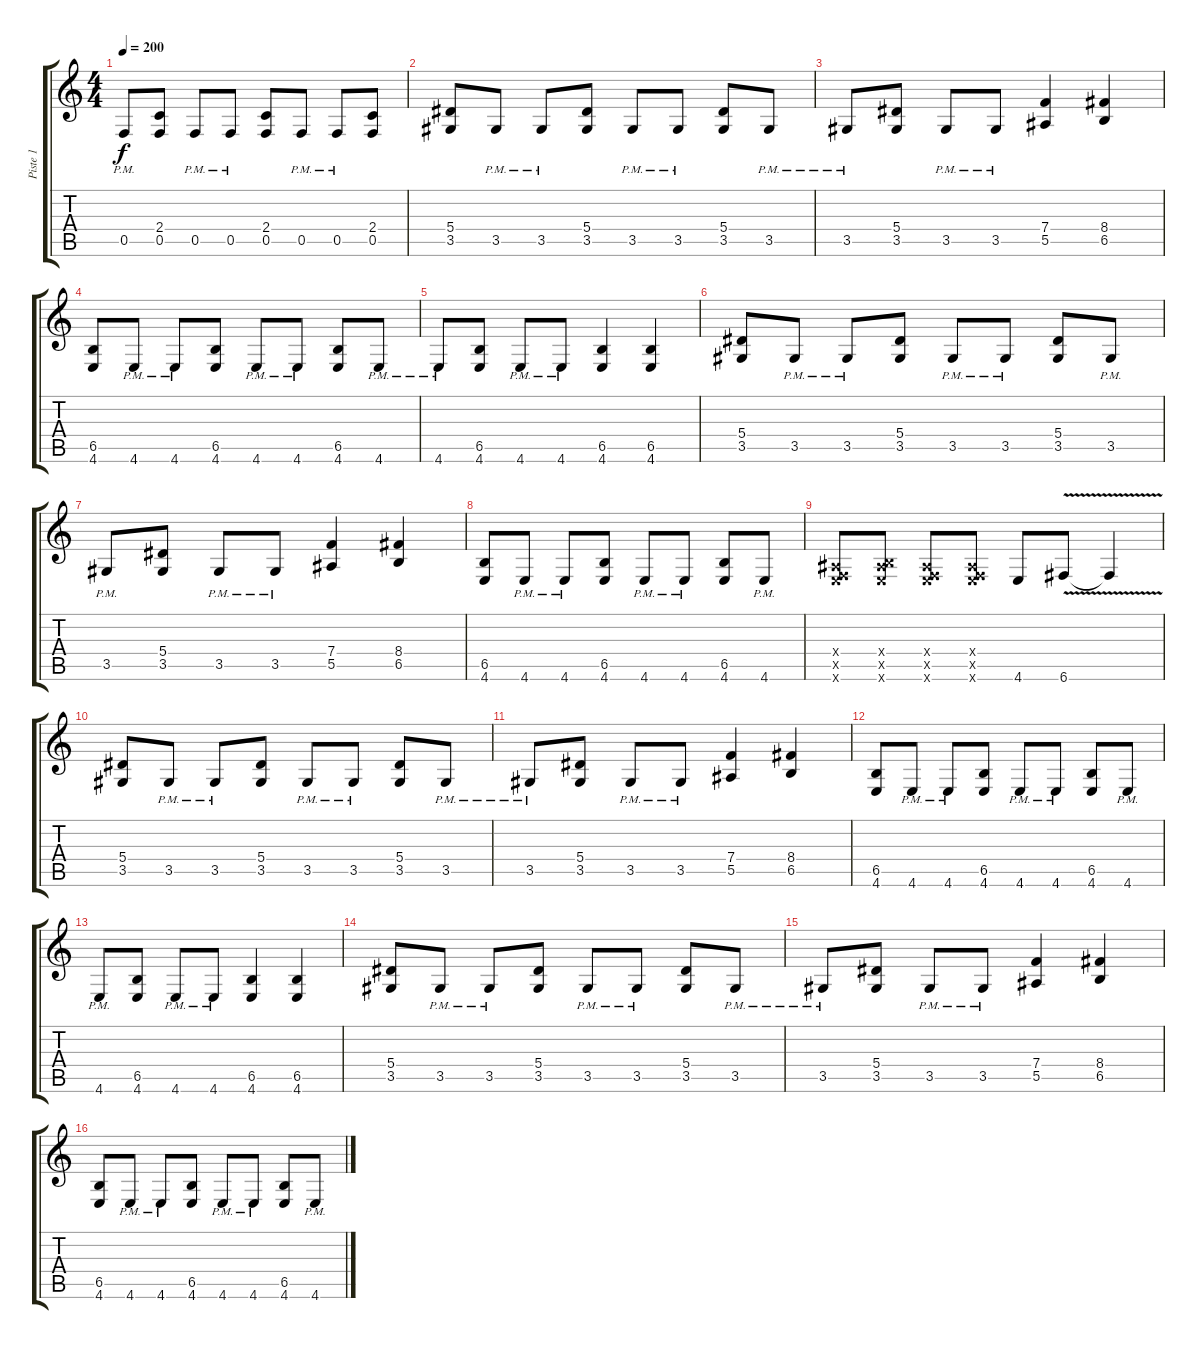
\track ("Piste 1" "Piste 1") {instrument distortionguitar}
\staff {score tabs}
\tuning (C4 G3 Eb3 Bb2 F2 C2) {hide}
\ts (4 4)
\tempo 200
\clef g2
\ks c
0.5{pm}.8{dy f} (2.4 0.5).8 0.5{pm}.8 0.5{pm}.8 (2.4 0.5).8 0.5{pm}.8 0.5{pm}.8 (2.4 0.5).8 |
(5.4 3.5).8 3.5{pm}.8 3.5{pm}.8 (5.4 3.5).8 3.5{pm}.8 3.5{pm}.8 (5.4 3.5).8 3.5{pm}.8 |
3.5{pm}.8 (5.4 3.5).8 3.5{pm}.8 3.5{pm}.8 (7.4 5.5).4 (8.4 6.5).4 |
(6.5 4.6).8 4.6{pm}.8 4.6{pm}.8 (6.5 4.6).8 4.6{pm}.8 4.6{pm}.8 (6.5 4.6).8 4.6{pm}.8 |
4.6{pm}.8 (6.5 4.6).8 4.6{pm}.8 4.6{pm}.8 (6.5 4.6).4 (6.5 4.6).4 |
(5.4 3.5).8 3.5{pm}.8 3.5{pm}.8 (5.4 3.5).8 3.5{pm}.8 3.5{pm}.8 (5.4 3.5).8 3.5{pm}.8 |
3.5{pm}.8 (5.4 3.5).8 3.5{pm}.8 3.5{pm}.8 (7.4 5.5).4 (8.4 6.5).4 |
(6.5 4.6).8 4.6{pm}.8 4.6{pm}.8 (6.5 4.6).8 4.6{pm}.8 4.6{pm}.8 (6.5 4.6).8 4.6{pm}.8 |
(0.4{x} 0.5{x} 4.6{x}).8 (0.4{x} 6.5{x} 4.6{x}).8 (0.4{x} 0.5{x} 4.6{x}).8 (0.4{x} 0.5{x} 4.6{x}).8 4.6.8 6.6{v}.8 6.6{t}.4 |
(5.4 3.5).8 3.5{pm}.8 3.5{pm}.8 (5.4 3.5).8 3.5{pm}.8 3.5{pm}.8 (5.4 3.5).8 3.5{pm}.8 |
3.5{pm}.8 (5.4 3.5).8 3.5{pm}.8 3.5{pm}.8 (7.4 5.5).4 (8.4 6.5).4 |
(6.5 4.6).8 4.6{pm}.8 4.6{pm}.8 (6.5 4.6).8 4.6{pm}.8 4.6{pm}.8 (6.5 4.6).8 4.6{pm}.8 |
4.6{pm}.8 (6.5 4.6).8 4.6{pm}.8 4.6{pm}.8 (6.5 4.6).4 (6.5 4.6).4 |
(5.4 3.5).8 3.5{pm}.8 3.5{pm}.8 (5.4 3.5).8 3.5{pm}.8 3.5{pm}.8 (5.4 3.5).8 3.5{pm}.8 |
3.5{pm}.8 (5.4 3.5).8 3.5{pm}.8 3.5{pm}.8 (7.4 5.5).4 (8.4 6.5).4 |
(6.5 4.6).8 4.6{pm}.8 4.6{pm}.8 (6.5 4.6).8 4.6{pm}.8 4.6{pm}.8 (6.5 4.6).8 4.6{pm}.8
